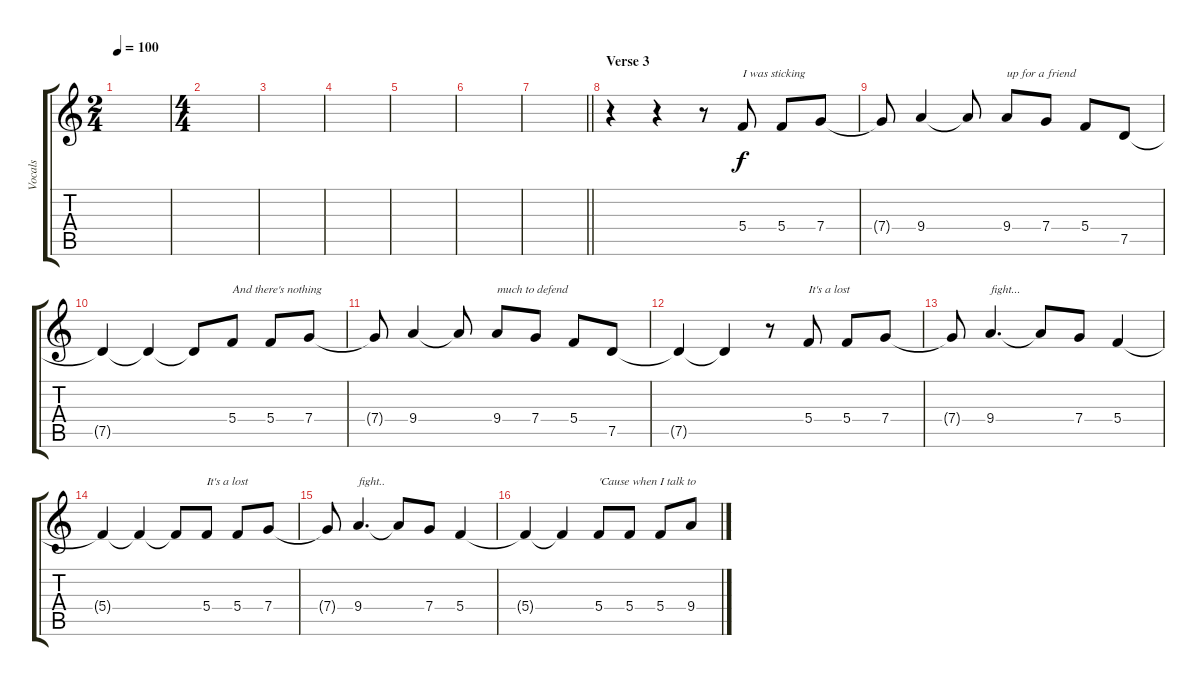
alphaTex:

\track ("Vocals" "Vocals") {instrument viola}
\staff {score tabs}
\tuning (D5 A4 F4 C4 G3 D3) {hide}
\ts (2 4)
\tempo 100
\clef g2
\ks c
|
\ts (4 4)
|
|
|
|
|
\barLineRight lightlight
|
\section ("" "Verse 3")
r.4 r.4 r.8 5.4.8{txt "I was sticking"} 5.4.8 7.4.8 |
7.4{t}.8 9.4.4 9.4{t}.8 9.4.8{txt "up for a friend"} 7.4.8 5.4.8 7.5.8 |
7.5{t}.4 7.5{t}.4 7.5{t}.8 5.4.8{txt "And there's nothing"} 5.4.8 7.4.8 |
7.4{t}.8 9.4.4 9.4{t}.8 9.4.8{txt "much to defend"} 7.4.8 5.4.8 7.5.8 |
7.5{t}.4 7.5{t}.4 r.8 5.4.8{txt "It's a lost"} 5.4.8 7.4.8 |
7.4{t}.8 9.4.4{d txt "fight..."} 9.4{t}.8 7.4.8 5.4.4 |
5.4{t}.4 5.4{t}.4 5.4{t}.8 5.4.8{txt "It's a lost"} 5.4.8 7.4.8 |
7.4{t}.8 9.4.4{d txt "fight.."} 9.4{t}.8 7.4.8 5.4.4 |
5.4{t}.4 5.4{t}.4 5.4.8{txt "'Cause when I talk to"} 5.4.8 5.4.8 9.4.8
